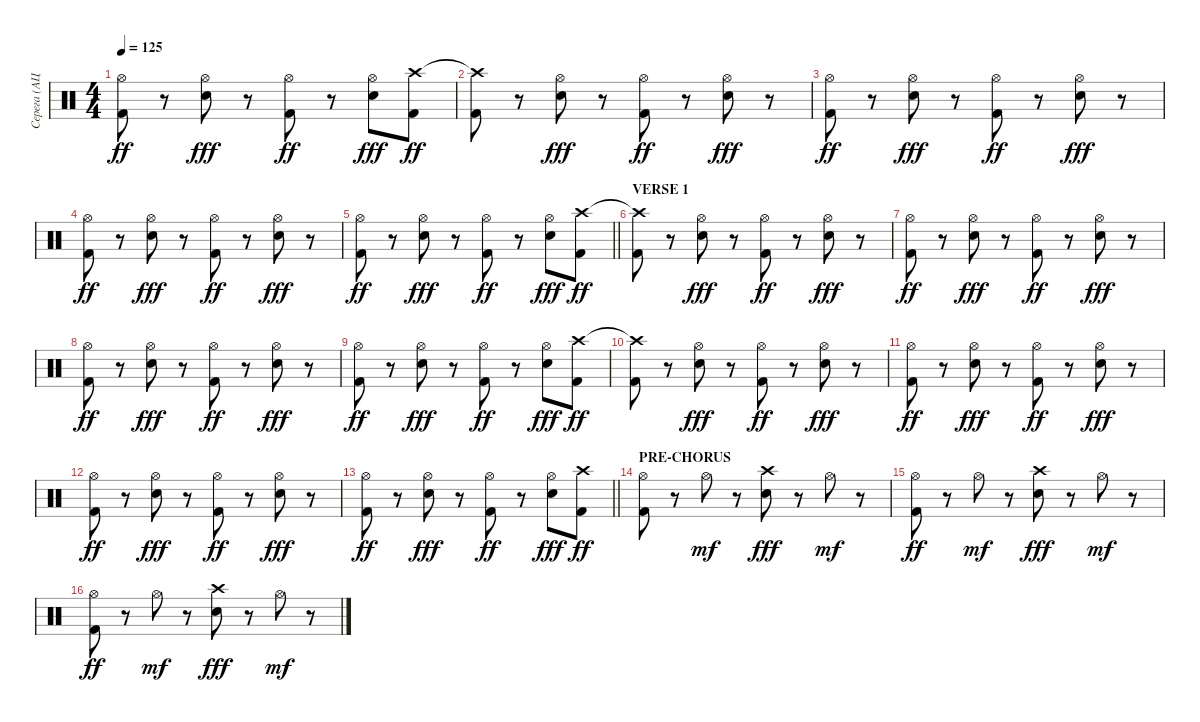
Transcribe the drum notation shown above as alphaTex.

\track ("Серега (АЦЦКИЙ ДЯТЕЛ)" "Серега (АЦ") {instrument percussion}
\staff {score}
\articulation defaults
\ts (4 4)
\tempo 125
\clef neutral
\ks c
("Hi-Hat (open)" "Kick (hit) 2").8{dy ff} r.8 ("Hi-Hat (open)" "Electric Snare (hit)").8{dy fff} r.8 ("Hi-Hat (open)" "Kick (hit) 2").8{dy ff} r.8 ("Hi-Hat (open)" "Electric Snare (hit)").8{dy fff} ("Crash high (hit)" "Kick (hit) 2").8{dy ff} |
("Crash high (hit)"{t} "Kick (hit) 2").8 r.8 ("Hi-Hat (open)" "Electric Snare (hit)").8{dy fff} r.8 ("Hi-Hat (open)" "Kick (hit) 2").8{dy ff} r.8 ("Hi-Hat (open)" "Electric Snare (hit)").8{dy fff} r.8 |
("Hi-Hat (open)" "Kick (hit) 2").8{dy ff} r.8 ("Hi-Hat (open)" "Electric Snare (hit)").8{dy fff} r.8 ("Hi-Hat (open)" "Kick (hit) 2").8{dy ff} r.8 ("Hi-Hat (open)" "Electric Snare (hit)").8{dy fff} r.8 |
("Hi-Hat (open)" "Kick (hit) 2").8{dy ff} r.8 ("Hi-Hat (open)" "Electric Snare (hit)").8{dy fff} r.8 ("Hi-Hat (open)" "Kick (hit) 2").8{dy ff} r.8 ("Hi-Hat (open)" "Electric Snare (hit)").8{dy fff} r.8 |
\barLineRight lightlight
("Hi-Hat (open)" "Kick (hit) 2").8{dy ff} r.8 ("Hi-Hat (open)" "Electric Snare (hit)").8{dy fff} r.8 ("Hi-Hat (open)" "Kick (hit) 2").8{dy ff} r.8 ("Hi-Hat (open)" "Electric Snare (hit)").8{dy fff} ("Crash high (hit)" "Kick (hit) 2").8{dy ff} |
\section ("" "VERSE 1")
("Crash high (hit)"{t} "Kick (hit) 2").8 r.8 ("Hi-Hat (open)" "Electric Snare (hit)").8{dy fff} r.8 ("Hi-Hat (open)" "Kick (hit) 2").8{dy ff} r.8 ("Hi-Hat (open)" "Electric Snare (hit)").8{dy fff} r.8 |
("Hi-Hat (open)" "Kick (hit) 2").8{dy ff} r.8 ("Hi-Hat (open)" "Electric Snare (hit)").8{dy fff} r.8 ("Hi-Hat (open)" "Kick (hit) 2").8{dy ff} r.8 ("Hi-Hat (open)" "Electric Snare (hit)").8{dy fff} r.8 |
("Hi-Hat (open)" "Kick (hit) 2").8{dy ff} r.8 ("Hi-Hat (open)" "Electric Snare (hit)").8{dy fff} r.8 ("Hi-Hat (open)" "Kick (hit) 2").8{dy ff} r.8 ("Hi-Hat (open)" "Electric Snare (hit)").8{dy fff} r.8 |
("Hi-Hat (open)" "Kick (hit) 2").8{dy ff} r.8 ("Hi-Hat (open)" "Electric Snare (hit)").8{dy fff} r.8 ("Hi-Hat (open)" "Kick (hit) 2").8{dy ff} r.8 ("Hi-Hat (open)" "Electric Snare (hit)").8{dy fff} ("Crash high (hit)" "Kick (hit) 2").8{dy ff} |
("Crash high (hit)"{t} "Kick (hit) 2").8 r.8 ("Hi-Hat (open)" "Electric Snare (hit)").8{dy fff} r.8 ("Hi-Hat (open)" "Kick (hit) 2").8{dy ff} r.8 ("Hi-Hat (open)" "Electric Snare (hit)").8{dy fff} r.8 |
("Hi-Hat (open)" "Kick (hit) 2").8{dy ff} r.8 ("Hi-Hat (open)" "Electric Snare (hit)").8{dy fff} r.8 ("Hi-Hat (open)" "Kick (hit) 2").8{dy ff} r.8 ("Hi-Hat (open)" "Electric Snare (hit)").8{dy fff} r.8 |
("Hi-Hat (open)" "Kick (hit) 2").8{dy ff} r.8 ("Hi-Hat (open)" "Electric Snare (hit)").8{dy fff} r.8 ("Hi-Hat (open)" "Kick (hit) 2").8{dy ff} r.8 ("Hi-Hat (open)" "Electric Snare (hit)").8{dy fff} r.8 |
\barLineRight lightlight
("Hi-Hat (open)" "Kick (hit) 2").8{dy ff} r.8 ("Hi-Hat (open)" "Electric Snare (hit)").8{dy fff} r.8 ("Hi-Hat (open)" "Kick (hit) 2").8{dy ff} r.8 ("Hi-Hat (open)" "Electric Snare (hit)").8{dy fff} ("Crash high (hit)" "Kick (hit) 2").8{dy ff} |
\section ("" "PRE-CHORUS")
("Hi-Hat (open)" "Kick (hit) 2").8 r.8 "Hi-Hat (open)".8{dy mf} r.8 ("Crash high (hit)" "Electric Snare (hit)").8{dy fff} r.8 "Hi-Hat (open)".8{dy mf} r.8 |
("Hi-Hat (open)" "Kick (hit) 2").8{dy ff} r.8 "Hi-Hat (open)".8{dy mf} r.8 ("Crash high (hit)" "Electric Snare (hit)").8{dy fff} r.8 "Hi-Hat (open)".8{dy mf} r.8 |
("Hi-Hat (open)" "Kick (hit) 2").8{dy ff} r.8 "Hi-Hat (open)".8{dy mf} r.8 ("Crash high (hit)" "Electric Snare (hit)").8{dy fff} r.8 "Hi-Hat (open)".8{dy mf} r.8
